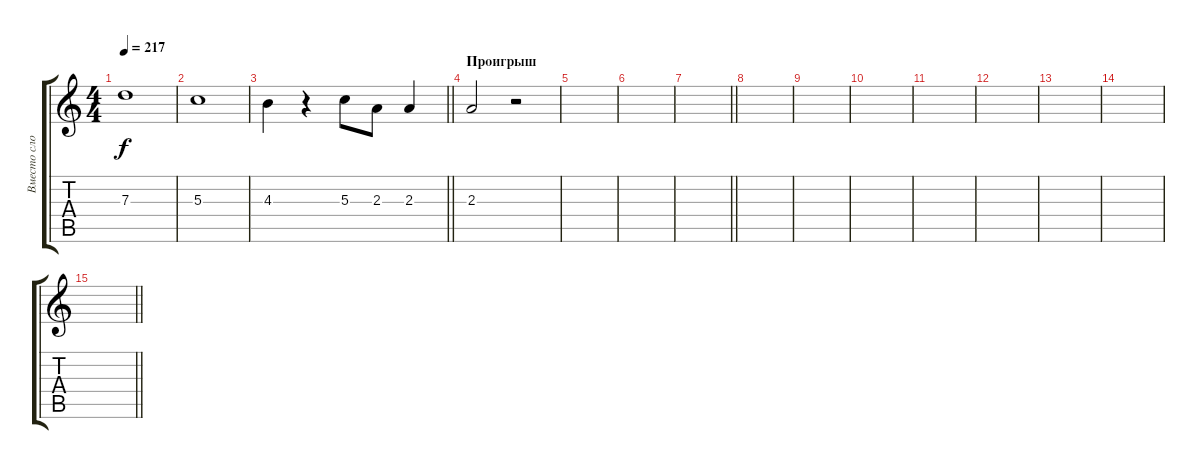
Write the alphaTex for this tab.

\track ("Вместо слов" "Вместо сло") {instrument acousticguitarsteel}
\staff {score tabs}
\tuning (E4 B3 G3 D3 A2 E2) {hide}
\ts (4 4)
\tempo 217
\clef g2
\ks c
7.3.1{dy f} |
5.3.1 |
\barLineRight lightlight
4.3.4 r.4 5.3.8 2.3.8 2.3.4 |
\section ("" "Проигрыш")
2.3.2 r.2 |
|
|
\barLineRight lightlight
|
|
|
|
|
|
|
|
\barLineRight lightlight
